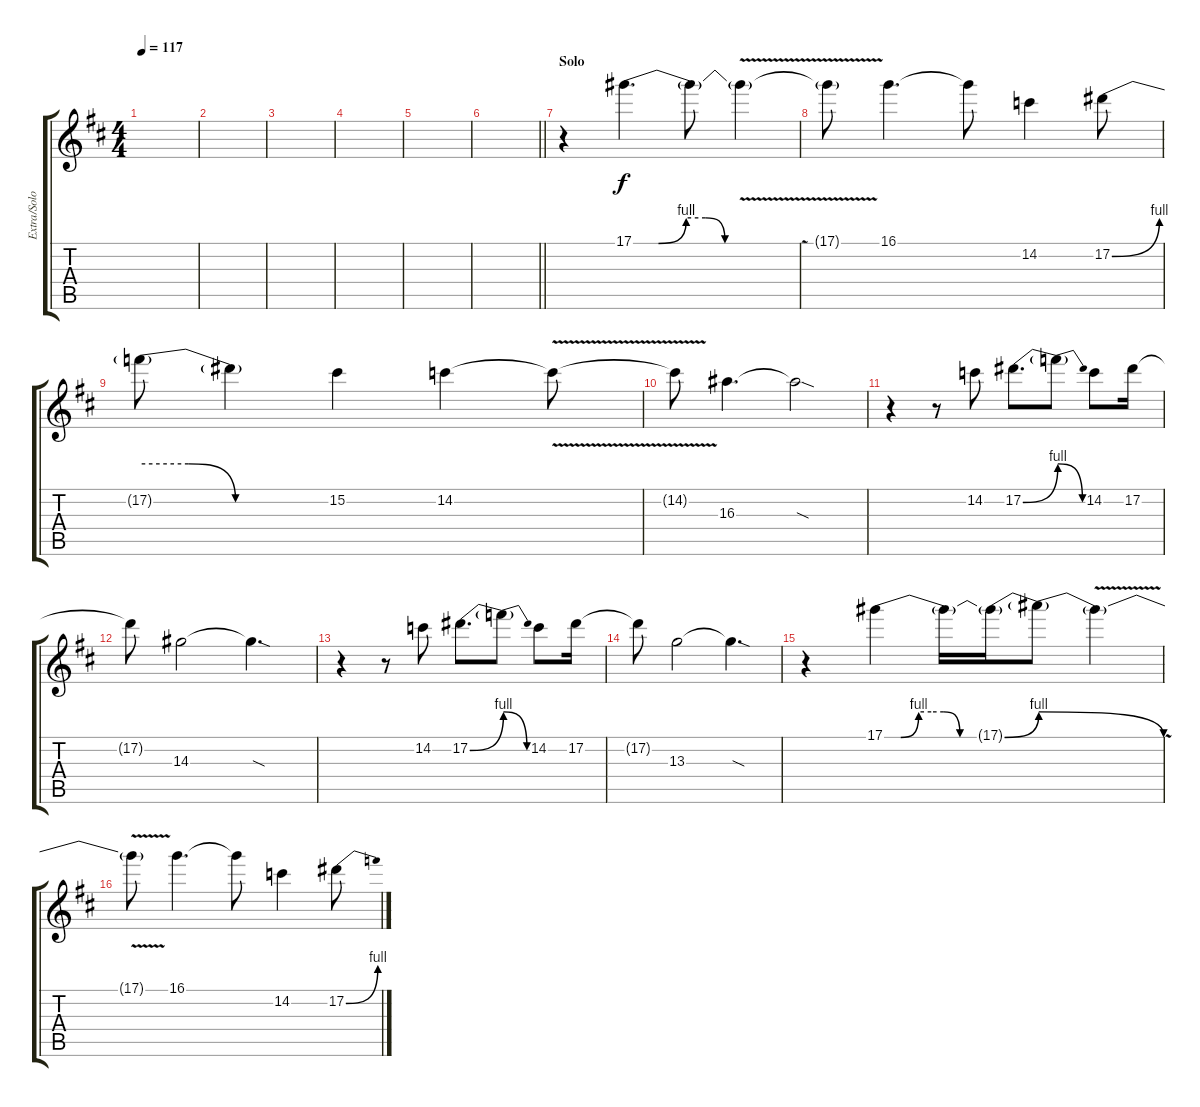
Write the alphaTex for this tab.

\track ("Extra/Solo" "Extra/Solo") {instrument electricguitarjazz}
\staff {score tabs}
\tuning (Eb4 Bb3 Gb3 Db3 Ab2 Eb2) {hide}
\ts (4 4)
\tempo 117
\clef g2
\ks d
|
|
|
|
|
\barLineRight lightlight
|
\section ("" "Solo")
r.4{instrument overdrivenguitar} 17.1{be (custom 0 0 9 0 19 4 26 4 33 0 42 0 58 0 60 0)}.4{d} 17.1{t}.8 17.1{v t}.4 |
17.1{t}.8 16.1.4{d} 16.1{t}.8 14.2.4 17.2{be (bend 0 0 60 4)}.8 |
17.2{be (custom 0 4 15 4 30 0 60 0) t}.8 17.2{t}.4 15.2.4 14.2.4 14.2{v t}.8 |
14.2{t}.8 16.3.4{d} 16.3{sod t}.2 |
r.4 r.8 14.2.8 17.2{be (bend 0 0 60 4)}.8{d} 17.2{be (release 0 4 60 0) t}.8 14.2.8 17.2.16 |
17.2{t}.8 14.3.2 14.3{sod t}.4{d} |
r.4 r.8 14.2.8 17.2{be (bend 0 0 60 4)}.8{d} 17.2{be (release 0 4 60 0) t}.8 14.2.8 17.2.16 |
17.2{t}.8 13.3.2 13.3{sod t}.4{d} |
r.4 17.1{be (custom 0 0 9 0 19 4 26 4 33 4 42 0 58 0 60 0)}.4 17.1{t}.16 17.1{be (bend 0 0 60 4) t}.16 17.1{be (release 0 4 60 0) t}.8 17.1{v t}.4 |
17.1{t}.8 16.1.4{d} 16.1{t}.8 14.2.4 17.2{be (bend 0 0 60 4)}.8
